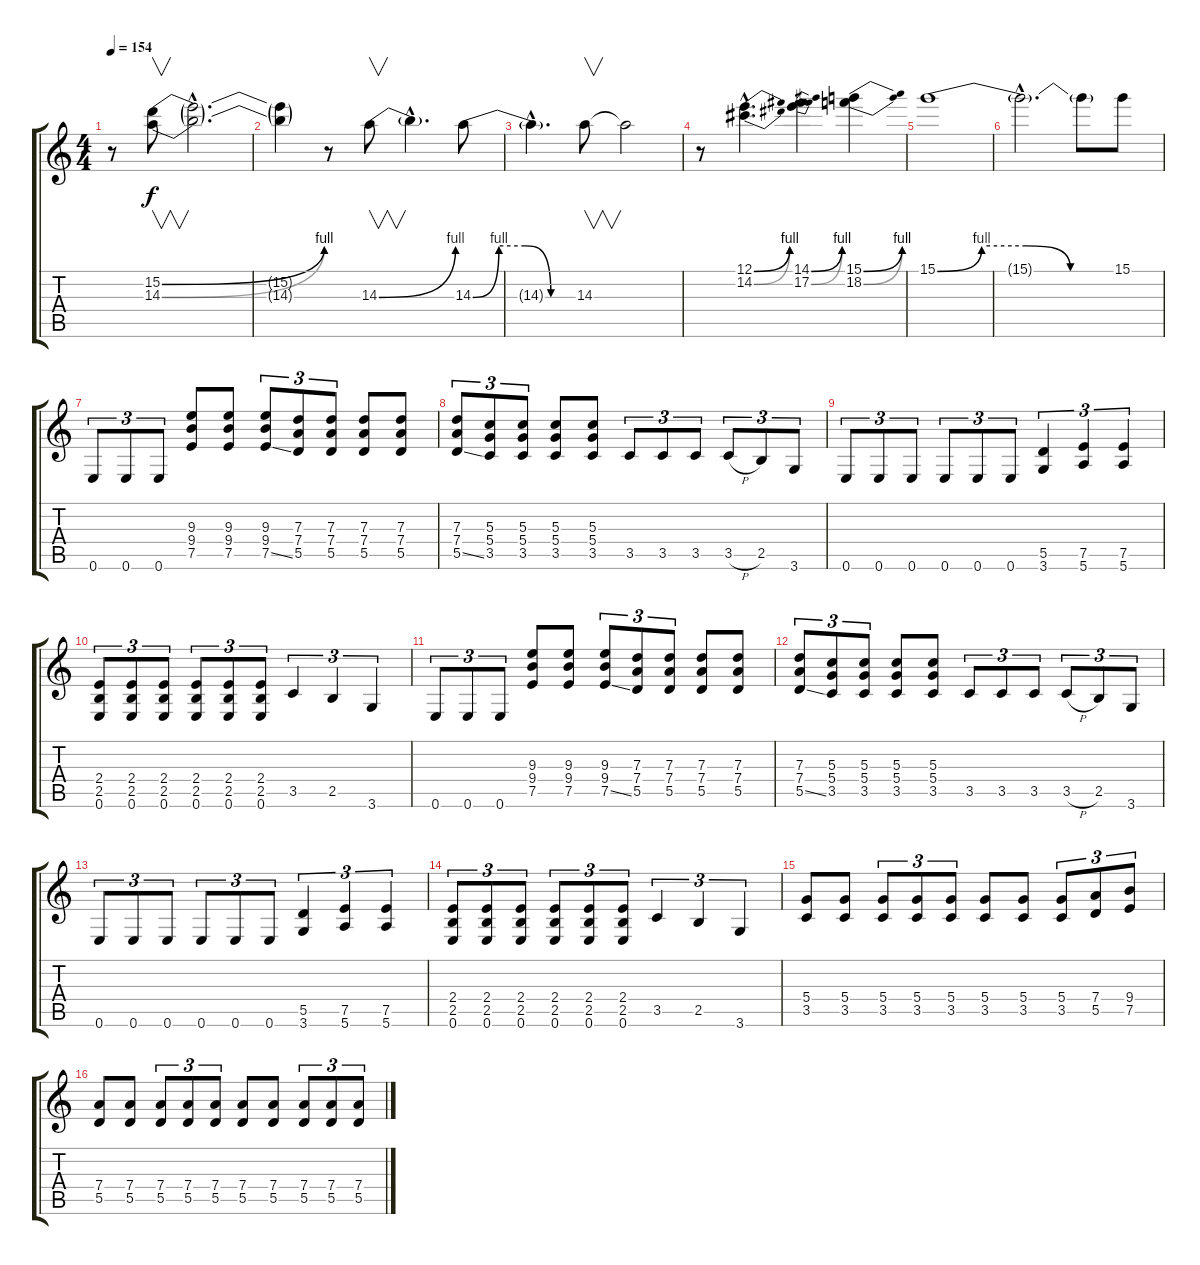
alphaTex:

\track "" {instrument distortionguitar}
\staff {score tabs}
\tuning (E4 B3 G3 D3 A2 E2) {hide}
\ts (4 4)
\tempo 154
\clef g2
\ks c
r.8{dy f} (15.2{be (bend 0 0 60 4)} 14.3{be (bend 0 0 60 4)}).8{v} (15.2{hac t} 14.3{hac t}).2{d} |
(15.2{t} 14.3{t}).4 r.8 14.3{be (bend 0 0 60 4)}.8{v} 14.3{hac t}.4{d} 14.3{be (custom 0 0 15 4 30 4 45 0 60 0)}.8 |
14.3{hac t}.4{d} 14.3.8{v} 14.3{t}.2 |
r.8 (12.1{be (bend 0 0 60 4) hac} 14.2{be (bend 0 0 60 4) hac}).4{d} (14.1{be (bend 0 0 60 4)} 17.2{be (bend 0 0 60 4)}).4 (15.1{be (bend 0 0 60 4)} 18.2{be (bend 0 0 60 4)}).4 |
15.1{be (custom 0 0 15 4 30 4 45 0 60 0)}.1 |
15.1{hac t}.2{d} 15.1{t}.8 15.1.8 |
0.6.8{tu (3 2)} 0.6.8{tu (3 2)} 0.6.8{tu (3 2)} (9.3 9.4 7.5).8 (9.3 9.4 7.5).8 (9.3 9.4 7.5{ss}).8{tu (3 2)} (7.3 7.4 5.5).8{tu (3 2)} (7.3 7.4 5.5).8{tu (3 2)} (7.3 7.4 5.5).8 (7.3 7.4 5.5).8 |
(7.3 7.4 5.5{ss}).8{tu (3 2)} (5.3 5.4 3.5).8{tu (3 2)} (5.3 5.4 3.5).8{tu (3 2)} (5.3 5.4 3.5).8 (5.3 5.4 3.5).8 3.5.8{tu (3 2)} 3.5.8{tu (3 2)} 3.5.8{tu (3 2)} 3.5{h}.8{tu (3 2)} 2.5.8{tu (3 2)} 3.6.8{tu (3 2)} |
0.6.8{tu (3 2)} 0.6.8{tu (3 2)} 0.6.8{tu (3 2)} 0.6.8{tu (3 2)} 0.6.8{tu (3 2)} 0.6.8{tu (3 2)} (5.5 3.6).4{tu (3 2)} (7.5 5.6).4{tu (3 2)} (7.5 5.6).4{tu (3 2)} |
(2.4 2.5 0.6).8{tu (3 2)} (2.4 2.5 0.6).8{tu (3 2)} (2.4 2.5 0.6).8{tu (3 2)} (2.4 2.5 0.6).8{tu (3 2)} (2.4 2.5 0.6).8{tu (3 2)} (2.4 2.5 0.6).8{tu (3 2)} 3.5.4{tu (3 2)} 2.5.4{tu (3 2)} 3.6.4{tu (3 2)} |
0.6.8{tu (3 2)} 0.6.8{tu (3 2)} 0.6.8{tu (3 2)} (9.3 9.4 7.5).8 (9.3 9.4 7.5).8 (9.3 9.4 7.5{ss}).8{tu (3 2)} (7.3 7.4 5.5).8{tu (3 2)} (7.3 7.4 5.5).8{tu (3 2)} (7.3 7.4 5.5).8 (7.3 7.4 5.5).8 |
(7.3 7.4 5.5{ss}).8{tu (3 2)} (5.3 5.4 3.5).8{tu (3 2)} (5.3 5.4 3.5).8{tu (3 2)} (5.3 5.4 3.5).8 (5.3 5.4 3.5).8 3.5.8{tu (3 2)} 3.5.8{tu (3 2)} 3.5.8{tu (3 2)} 3.5{h}.8{tu (3 2)} 2.5.8{tu (3 2)} 3.6.8{tu (3 2)} |
0.6.8{tu (3 2)} 0.6.8{tu (3 2)} 0.6.8{tu (3 2)} 0.6.8{tu (3 2)} 0.6.8{tu (3 2)} 0.6.8{tu (3 2)} (5.5 3.6).4{tu (3 2)} (7.5 5.6).4{tu (3 2)} (7.5 5.6).4{tu (3 2)} |
(2.4 2.5 0.6).8{tu (3 2)} (2.4 2.5 0.6).8{tu (3 2)} (2.4 2.5 0.6).8{tu (3 2)} (2.4 2.5 0.6).8{tu (3 2)} (2.4 2.5 0.6).8{tu (3 2)} (2.4 2.5 0.6).8{tu (3 2)} 3.5.4{tu (3 2)} 2.5.4{tu (3 2)} 3.6.4{tu (3 2)} |
(5.4 3.5).8 (5.4 3.5).8 (5.4 3.5).8{tu (3 2)} (5.4 3.5).8{tu (3 2)} (5.4 3.5).8{tu (3 2)} (5.4 3.5).8 (5.4 3.5).8 (5.4 3.5).8{tu (3 2)} (7.4 5.5).8{tu (3 2)} (9.4 7.5).8{tu (3 2)} |
(7.4 5.5).8 (7.4 5.5).8 (7.4 5.5).8{tu (3 2)} (7.4 5.5).8{tu (3 2)} (7.4 5.5).8{tu (3 2)} (7.4 5.5).8 (7.4 5.5).8 (7.4 5.5).8{tu (3 2)} (7.4 5.5).8{tu (3 2)} (7.4 5.5).8{tu (3 2)}
